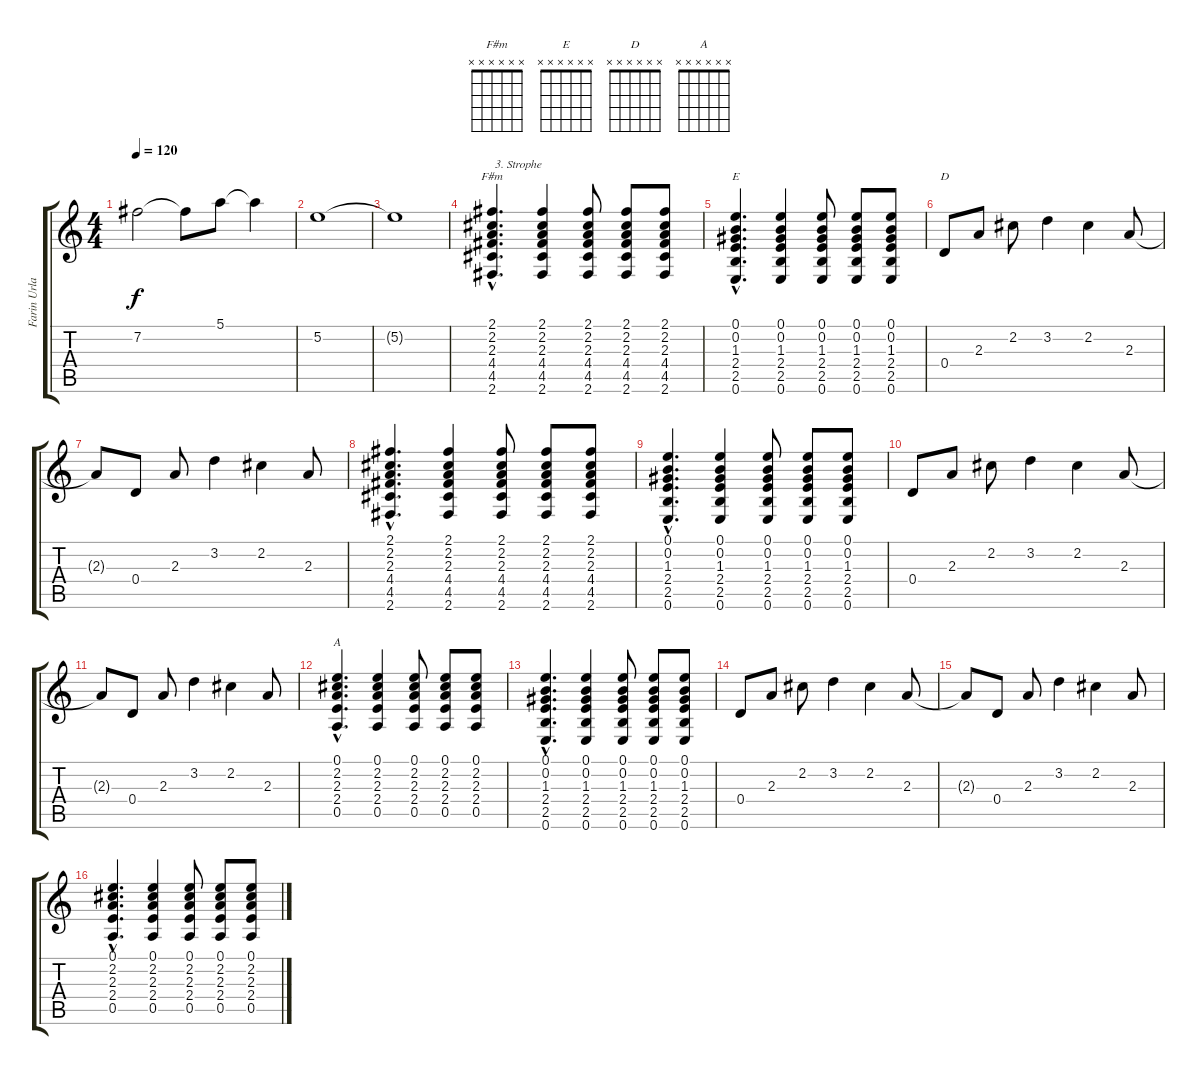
\track ("Farin Urlaub" "Farin Urla") {instrument electricguitarclean}
\staff {score tabs}
\tuning (E4 B3 G3 D3 A2 E2) {hide}
\chord ("F#m" x x x x x x) {firstfret 0}
\chord ("E" x x x x x x) {firstfret 0}
\chord ("D" x x x x x x) {firstfret 0}
\chord ("A" x x x x x x) {firstfret 0}
\ts (4 4)
\tempo 120
\clef g2
\ks c
7.2.2{dy f} 7.2{t}.8 5.1.8 5.1{t}.4 |
5.2.1 |
5.2{t}.1 |
(2.1{hac} 2.2{hac} 2.3{hac} 4.4{hac} 4.5{hac} 2.6{hac}).4{d ch "F#m" txt " 3. Strophe"} (2.1 2.2 2.3 4.4 4.5 2.6).4 (2.1 2.2 2.3 4.4 4.5 2.6).8 (2.1 2.2 2.3 4.4 4.5 2.6).8 (2.1 2.2 2.3 4.4 4.5 2.6).8 |
(0.1{hac} 0.2{hac} 1.3{hac} 2.4{hac} 2.5{hac} 0.6{hac}).4{d ch "E"} (0.1 0.2 1.3 2.4 2.5 0.6).4 (0.1 0.2 1.3 2.4 2.5 0.6).8 (0.1 0.2 1.3 2.4 2.5 0.6).8 (0.1 0.2 1.3 2.4 2.5 0.6).8 |
0.4.8{ch "D"} 2.3.8 2.2.8 3.2.4 2.2.4 2.3.8 |
2.3{t}.8 0.4.8 2.3.8 3.2.4 2.2.4 2.3.8 |
(2.1{hac} 2.2{hac} 2.3{hac} 4.4{hac} 4.5{hac} 2.6{hac}).4{d} (2.1 2.2 2.3 4.4 4.5 2.6).4 (2.1 2.2 2.3 4.4 4.5 2.6).8 (2.1 2.2 2.3 4.4 4.5 2.6).8 (2.1 2.2 2.3 4.4 4.5 2.6).8 |
(0.1{hac} 0.2{hac} 1.3{hac} 2.4{hac} 2.5{hac} 0.6{hac}).4{d} (0.1 0.2 1.3 2.4 2.5 0.6).4 (0.1 0.2 1.3 2.4 2.5 0.6).8 (0.1 0.2 1.3 2.4 2.5 0.6).8 (0.1 0.2 1.3 2.4 2.5 0.6).8 |
0.4.8 2.3.8 2.2.8 3.2.4 2.2.4 2.3.8 |
2.3{t}.8 0.4.8 2.3.8 3.2.4 2.2.4 2.3.8 |
(0.1{hac} 2.2{hac} 2.3{hac} 2.4{hac} 0.5{hac}).4{d ch "A"} (0.1 2.2 2.3 2.4 0.5).4 (0.1 2.2 2.3 2.4 0.5).8 (0.1 2.2 2.3 2.4 0.5).8 (0.1 2.2 2.3 2.4 0.5).8 |
(0.1{hac} 0.2{hac} 1.3{hac} 2.4{hac} 2.5{hac} 0.6{hac}).4{d} (0.1 0.2 1.3 2.4 2.5 0.6).4 (0.1 0.2 1.3 2.4 2.5 0.6).8 (0.1 0.2 1.3 2.4 2.5 0.6).8 (0.1 0.2 1.3 2.4 2.5 0.6).8 |
0.4.8 2.3.8 2.2.8 3.2.4 2.2.4 2.3.8 |
2.3{t}.8 0.4.8 2.3.8 3.2.4 2.2.4 2.3.8 |
(0.1{hac} 2.2{hac} 2.3{hac} 2.4{hac} 0.5{hac}).4{d} (0.1 2.2 2.3 2.4 0.5).4 (0.1 2.2 2.3 2.4 0.5).8 (0.1 2.2 2.3 2.4 0.5).8 (0.1 2.2 2.3 2.4 0.5).8
